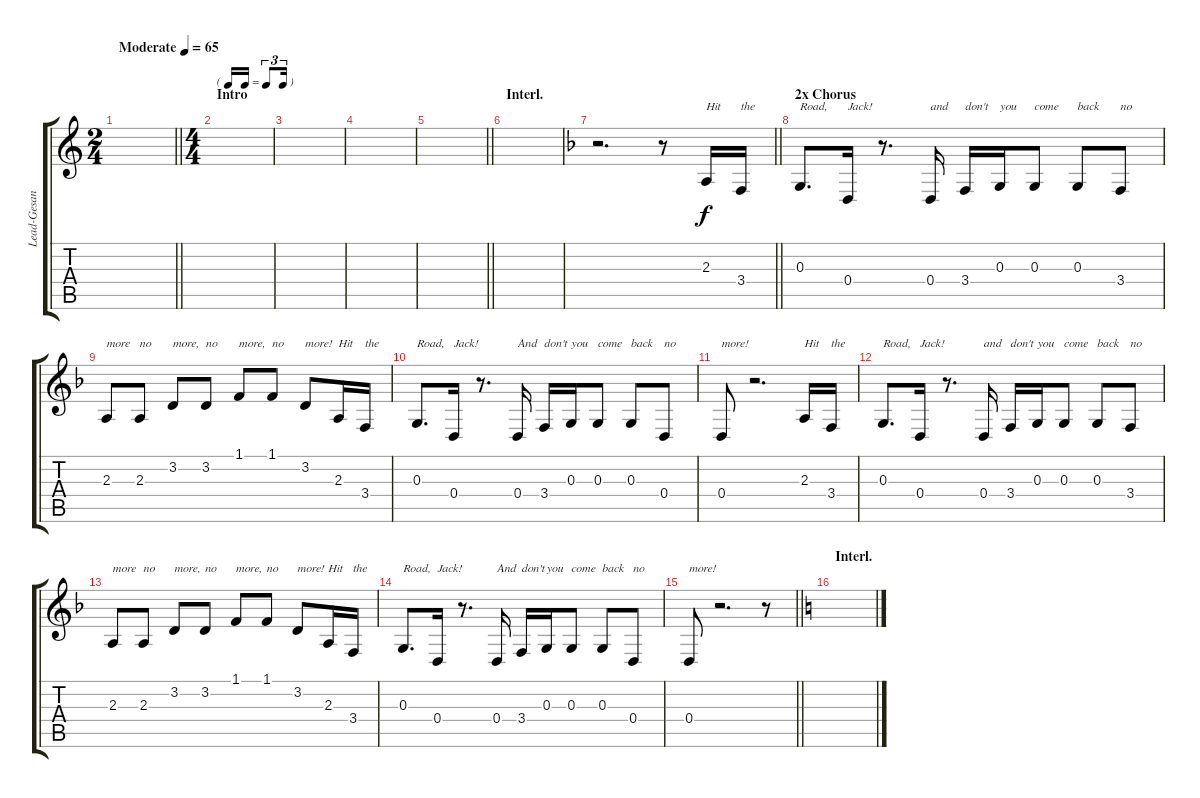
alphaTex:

\track ("Lead-Gesang" "Lead-Gesan") {instrument lead8bassandlead}
\staff {score tabs}
\tuning (E4 B3 G3 D3 A2 E2) {hide}
\ts (2 4)
\tempo (65 "Moderate")
\clef g2
\barLineRight lightlight
\ks c
|
\ts (4 4)
\tf triplet16th
\section ("" "Intro")
|
|
|
\barLineRight lightlight
|
\section ("" "Interl.")
|
\barLineRight lightlight
\ks f
r.2{d} r.8 2.3.16{txt "Hit"} 3.4.16{txt "the"} |
\section ("" "2x Chorus ")
0.3.8{d txt "Road,"} 0.4.16{txt "Jack!"} r.8{d} 0.4.16{txt "and"} 3.4.16{txt "don't"} 0.3.16{txt "you"} 0.3.8{txt "come"} 0.3.8{txt "back"} 3.4.8{txt "no"} |
2.3.8{txt "more"} 2.3.8{txt "no"} 3.2.8{txt "more,"} 3.2.8{txt "no"} 1.1.8{txt "more,"} 1.1.8{txt "no"} 3.2.8{txt "more!"} 2.3.16{txt "Hit"} 3.4.16{txt "the"} |
0.3.8{d txt "Road,"} 0.4.16{txt "Jack!"} r.8{d} 0.4.16{txt "And "} 3.4.16{txt "don't"} 0.3.16{txt "you"} 0.3.8{txt "come"} 0.3.8{txt "back"} 0.4.8{txt "no"} |
0.4.8{txt "more!"} r.2{d} 2.3.16{txt "Hit"} 3.4.16{txt "the"} |
0.3.8{d txt "Road,"} 0.4.16{txt "Jack!"} r.8{d} 0.4.16{txt "and"} 3.4.16{txt "don't"} 0.3.16{txt "you"} 0.3.8{txt "come"} 0.3.8{txt "back"} 3.4.8{txt "no"} |
2.3.8{txt "more"} 2.3.8{txt "no"} 3.2.8{txt "more,"} 3.2.8{txt "no"} 1.1.8{txt "more,"} 1.1.8{txt "no"} 3.2.8{txt "more!"} 2.3.16{txt "Hit"} 3.4.16{txt "the"} |
0.3.8{d txt "Road,"} 0.4.16{txt "Jack!"} r.8{d} 0.4.16{txt "And "} 3.4.16{txt "don't"} 0.3.16{txt "you"} 0.3.8{txt "come"} 0.3.8{txt "back"} 0.4.8{txt "no"} |
\barLineRight lightlight
0.4.8{txt "more!"} r.2{d} r.8 |
\section ("" "Interl.")
\ks c
